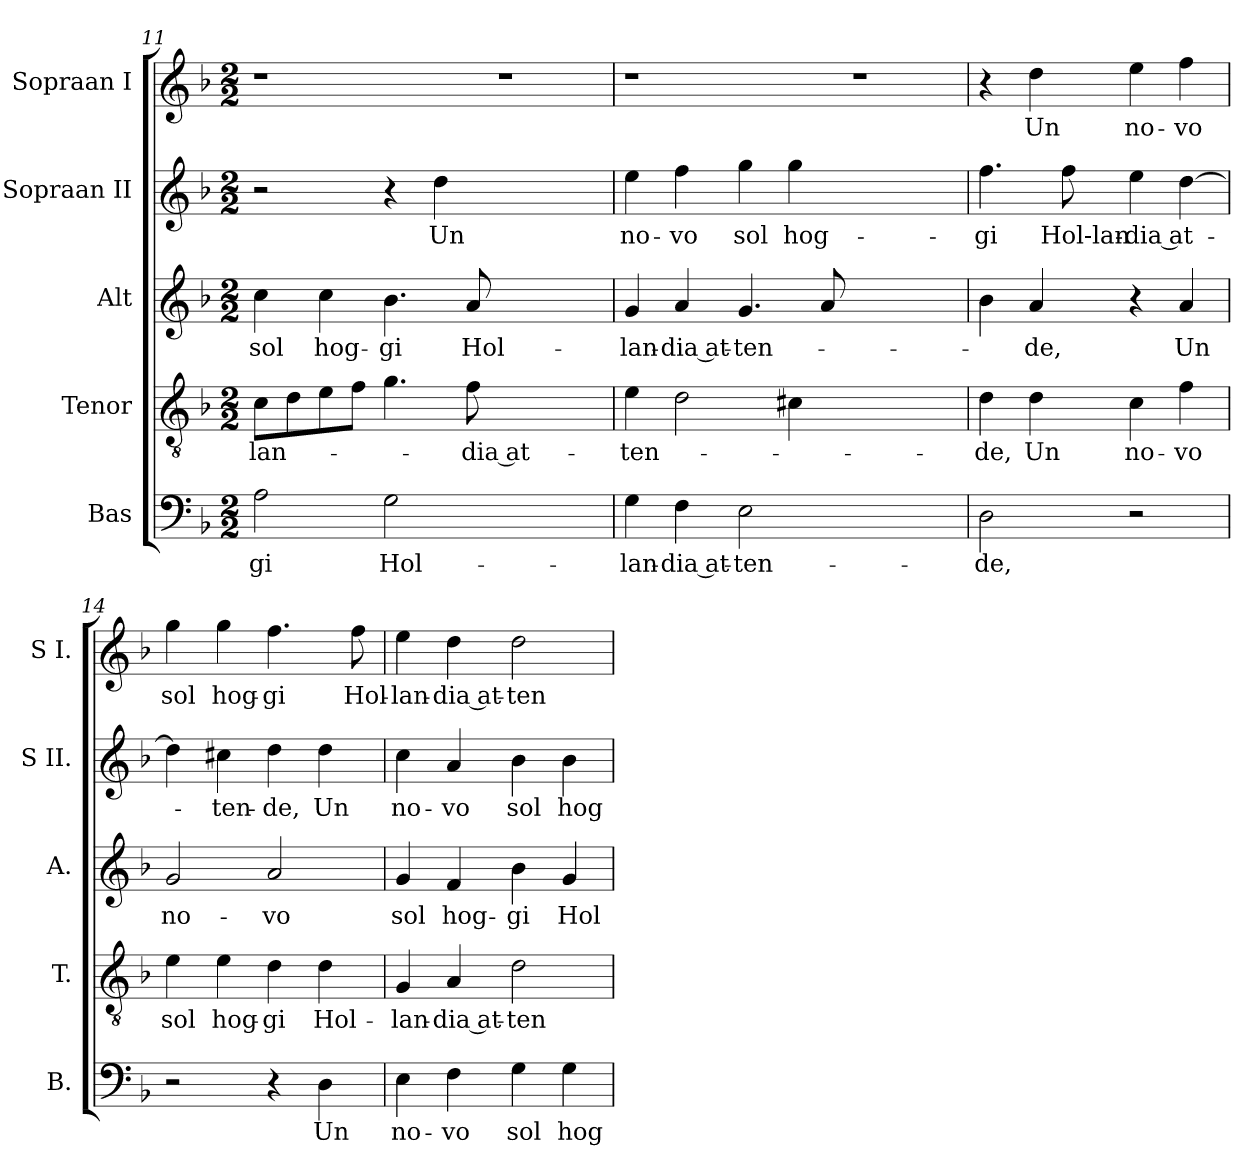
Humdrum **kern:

**kern	**text	**kern	**text	**kern	**text	**kern	**text	**kern	**text
*part5	*part5	*part4	*part4	*part3	*part3	*part2	*part2	*part1	*part1
*staff5	*staff5	*staff4	*staff4	*staff3	*staff3	*staff2	*staff2	*staff1	*staff1
*I"Bas	*	*I"Tenor	*	*I"Alt	*	*I"Sopraan II	*	*I"Sopraan I	*
*I'B.	*	*I'T.	*	*I'A.	*	*I'S II.	*	*I'S I.	*
*clefF4	*	*clefGv2	*	*clefG2	*	*clefG2	*	*clefG2	*
*k[b-]	*	*k[b-]	*	*k[b-]	*	*k[b-]	*	*k[b-]	*
*F:	*	*F:	*	*F:	*	*F:	*	*F:	*
*M2/2	*	*M2/2	*	*M2/2	*	*M2/2	*	*M2/2	*
=11	=11	=11	=11	=11	=11	=11	=11	=11	=11
!	!LO:LY:b:color=#000000	!	!	!	!	!	!	!	!
!	!	!	!LO:LY:b:color=#000000	!	!	!	!	!	!
!	!	!	!	!	!LO:LY:b:color=#000000	!	!	!	!
2Ai\	gi	8ci\L	lan-	4cci\	sol	2r	.	1r	.
.	.	8di\	.	.	.	.	.	.	.
!	!	!	!	!	!LO:LY:b:color=#000000	!	!	!	!
.	.	8ei\	.	4cci\	hog-	.	.	.	.
.	.	8fi\J	.	.	.	.	.	.	.
!	!LO:LY:b:color=#000000	!	!	!	!	!	!	!	!
!	!	!	!	!	!LO:LY:b:color=#000000	!	!	!	!
2Gi\	Hol-	4.gi\	.	4.b-i\	gi	4r	.	.	.
!	!	!	!	!	!	!	!LO:LY:b:color=#000000	!	!
.	.	.	.	.	.	4ddi\	Un	.	.
!	!	!	!LO:LY:b:color=#000000	!	!	!	!	!	!
!	!	!	!	!	!LO:LY:b:color=#000000	!	!	!	!
.	.	8fi\	-dia at-	8ai/	Hol-	.	.	.	.
1ryy	.	1ryy	.	1ryy	.	1ryy	.	1r	.
=12	=12	=12	=12	=12	=12	=12	=12	=12	=12
!	!LO:LY:b:color=#000000	!	!	!	!	!	!	!	!
!	!	!	!LO:LY:b:color=#000000	!	!	!	!	!	!
!	!	!	!	!	!LO:LY:b:color=#000000	!	!	!	!
!	!	!	!	!	!	!	!LO:LY:b:color=#000000	!	!
4Gi\	-lan-	4ei\	-ten-	4gi/	-lan-	4eei\	no-	1r	.
!	!LO:LY:b:color=#000000	!	!	!	!	!	!	!	!
!	!	!	!	!	!LO:LY:b:color=#000000	!	!	!	!
!	!	!	!	!	!	!	!LO:LY:b:color=#000000	!	!
4Fi\	-dia at-	2di\	.	4ai/	-dia at-	4ffi\	vo	.	.
!	!LO:LY:b:color=#000000	!	!	!	!	!	!	!	!
!	!	!	!	!	!LO:LY:b:color=#000000	!	!	!	!
!	!	!	!	!	!	!	!LO:LY:b:color=#000000	!	!
2Ei\	-ten-	.	.	4.gi/	-ten-	4ggi\	sol	.	.
!	!	!	!	!	!	!	!LO:LY:b:color=#000000	!	!
.	.	4c#Xi\	.	.	.	4ggi\	hog-	.	.
.	.	.	.	8ai/	.	.	.	.	.
1ryy	.	1ryy	.	1ryy	.	1ryy	.	1r	.
!!LO:LB:g=z
=13	=13	=13	=13	=13	=13	=13	=13	=13	=13
!	!LO:LY:b:color=#000000	!	!	!	!	!	!	!	!
!	!	!	!LO:LY:b:color=#000000	!	!	!	!	!	!
!	!	!	!	!	!	!	!LO:LY:b:color=#000000	!	!
2Di\	-de,	4di\	-de,	4b-i\	.	4.ffi\	gi	4r	.
!	!	!	!LO:LY:b:color=#000000	!	!	!	!	!	!
!	!	!	!	!	!LO:LY:b:color=#000000	!	!	!	!
!	!	!	!	!	!	!	!	!	!LO:LY:b:color=#000000
.	.	4di\	Un	4ai/	-de,	.	.	4ddi\	Un
!	!	!	!	!	!	!	!LO:LY:b:color=#000000	!	!
.	.	.	.	.	.	8ffi\	Hol-lan-	.	.
!	!	!	!LO:LY:b:color=#000000	!	!	!	!	!	!
!	!	!	!	!	!	!	!LO:LY:b:color=#000000	!	!
!	!	!	!	!	!	!	!	!	!LO:LY:b:color=#000000
2r	.	4ci\	no-	4r	.	4eei\	dia at-	4eei\	no-
!	!	!	!LO:LY:b:color=#000000	!	!	!	!	!	!
!	!	!	!	!	!LO:LY:b:color=#000000	!	!	!	!
!	!	!	!	!	!	!	!	!	!LO:LY:b:color=#000000
.	.	4fi\	vo	4ai/	Un	[>4ddi\	.	4ffi\	vo
=14	=14	=14	=14	=14	=14	=14	=14	=14	=14
!	!	!	!LO:LY:b:color=#000000	!	!	!	!	!	!
!	!	!	!	!	!LO:LY:b:color=#000000	!	!	!	!
!	!	!	!	!	!	!	!	!	!LO:LY:b:color=#000000
2r	.	4ei\	sol	2gi/	no-	4ddi\]	.	4ggi\	sol
!	!	!	!LO:LY:b:color=#000000	!	!	!	!	!	!
!	!	!	!	!	!	!	!LO:LY:b:color=#000000	!	!
!	!	!	!	!	!	!	!	!	!LO:LY:b:color=#000000
.	.	4ei\	hog-	.	.	4cc#Xi\	-ten-	4ggi\	hog-
!	!	!	!LO:LY:b:color=#000000	!	!	!	!	!	!
!	!	!	!	!	!LO:LY:b:color=#000000	!	!	!	!
!	!	!	!	!	!	!	!LO:LY:b:color=#000000	!	!
!	!	!	!	!	!	!	!	!	!LO:LY:b:color=#000000
4r	.	4di\	gi	2ai/	vo	4ddi\	de,	4.ffi\	gi
!	!LO:LY:b:color=#000000	!	!	!	!	!	!	!	!
!	!	!	!LO:LY:b:color=#000000	!	!	!	!	!	!
!	!	!	!	!	!	!	!LO:LY:b:color=#000000	!	!
4Di\	Un	4di\	Hol-	.	.	4ddi\	Un	.	.
!	!	!	!	!	!	!	!	!	!LO:LY:b:color=#000000
.	.	.	.	.	.	.	.	8ffi\	Hol-
=15	=15	=15	=15	=15	=15	=15	=15	=15	=15
!	!LO:LY:b:color=#000000	!	!	!	!	!	!	!	!
!	!	!	!LO:LY:b:color=#000000	!	!	!	!	!	!
!	!	!	!	!	!LO:LY:b:color=#000000	!	!	!	!
!	!	!	!	!	!	!	!LO:LY:b:color=#000000	!	!
!	!	!	!	!	!	!	!	!	!LO:LY:b:color=#000000
4Ei\	no-	4Gi/	-lan--	4gi/	sol	4cci\	no-	4eei\	lan-
!	!LO:LY:b:color=#000000	!	!	!	!	!	!	!	!
!	!	!	!LO:LY:b:color=#000000	!	!	!	!	!	!
!	!	!	!	!	!LO:LY:b:color=#000000	!	!	!	!
!	!	!	!	!	!	!	!LO:LY:b:color=#000000	!	!
!	!	!	!	!	!	!	!	!	!LO:LY:b:color=#000000
4Fi\	vo	4Ai/	-dia at-	4fi/	hog-	4ai/	vo	4ddi\	-dia at-
!	!LO:LY:b:color=#000000	!	!	!	!	!	!	!	!
!	!	!	!LO:LY:b:color=#000000	!	!	!	!	!	!
!	!	!	!	!	!LO:LY:b:color=#000000	!	!	!	!
!	!	!	!	!	!	!	!LO:LY:b:color=#000000	!	!
!	!	!	!	!	!	!	!	!	!LO:LY:b:color=#000000
4Gi\	sol	2di\	-ten-	4b-i\	gi	4b-i\	sol	2ddi\	-ten-
!	!LO:LY:b:color=#000000	!	!	!	!	!	!	!	!
!	!	!	!	!	!LO:LY:b:color=#000000	!	!	!	!
!	!	!	!	!	!	!	!LO:LY:b:color=#000000	!	!
4Gi\	hog-	.	.	4gi/	Hol-	4b-i\	hog-	.	.
=	=	=	=	=	=	=	=	=	=
*-	*-	*-	*-	*-	*-	*-	*-	*-	*-
